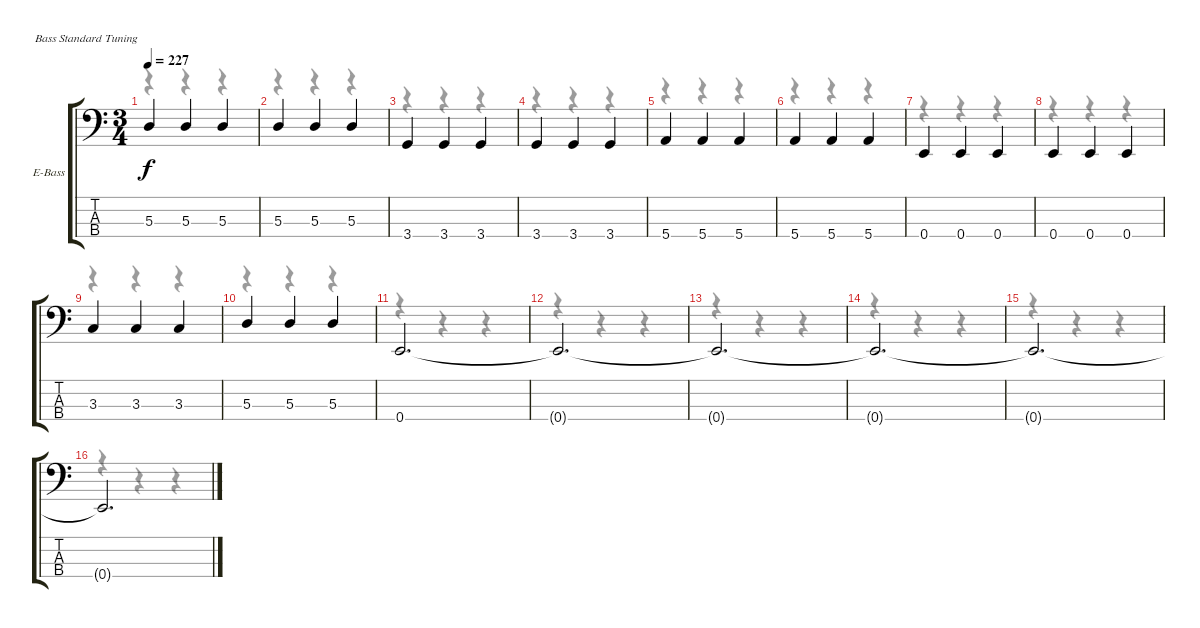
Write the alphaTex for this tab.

\bracketExtendMode groupsimilarinstruments
\firstSystemTrackNameOrientation horizontal
\otherSystemsTrackNameOrientation horizontal
\track ("Track 4" "E-Bass") {instrument electricbassfinger}
\staff {score tabs}
\tuning (G2 D2 A1 E1)
\voice
\ts (3 4)
\tempo 227
\clef f4
\ks c
5.3.4{dy f} 5.3.4 5.3.4 |
5.3.4 5.3.4 5.3.4 |
3.4.4 3.4.4 3.4.4 |
3.4.4 3.4.4 3.4.4 |
5.4.4 5.4.4 5.4.4 |
5.4.4 5.4.4 5.4.4 |
0.4.4 0.4.4 0.4.4 |
0.4.4 0.4.4 0.4.4 |
3.3.4 3.3.4 3.3.4 |
5.3.4 5.3.4 5.3.4 |
0.4.2{d} |
0.4{t}.2{d} |
0.4{t}.2{d} |
0.4{t}.2{d} |
0.4{t}.2{d} |
0.4{t}.2{d}
\voice
\clef f4
\ottava regular
\simile none
\ks c
r.4{dy mf} r.4 r.4 |
r.4 r.4 r.4 |
r.4 r.4 r.4 |
r.4 r.4 r.4 |
r.4 r.4 r.4 |
r.4 r.4 r.4 |
r.4 r.4 r.4 |
r.4 r.4 r.4 |
r.4 r.4 r.4 |
r.4 r.4 r.4 |
r.4 r.4 r.4 |
r.4 r.4 r.4 |
r.4 r.4 r.4 |
r.4 r.4 r.4 |
r.4 r.4 r.4 |
r.4 r.4 r.4
